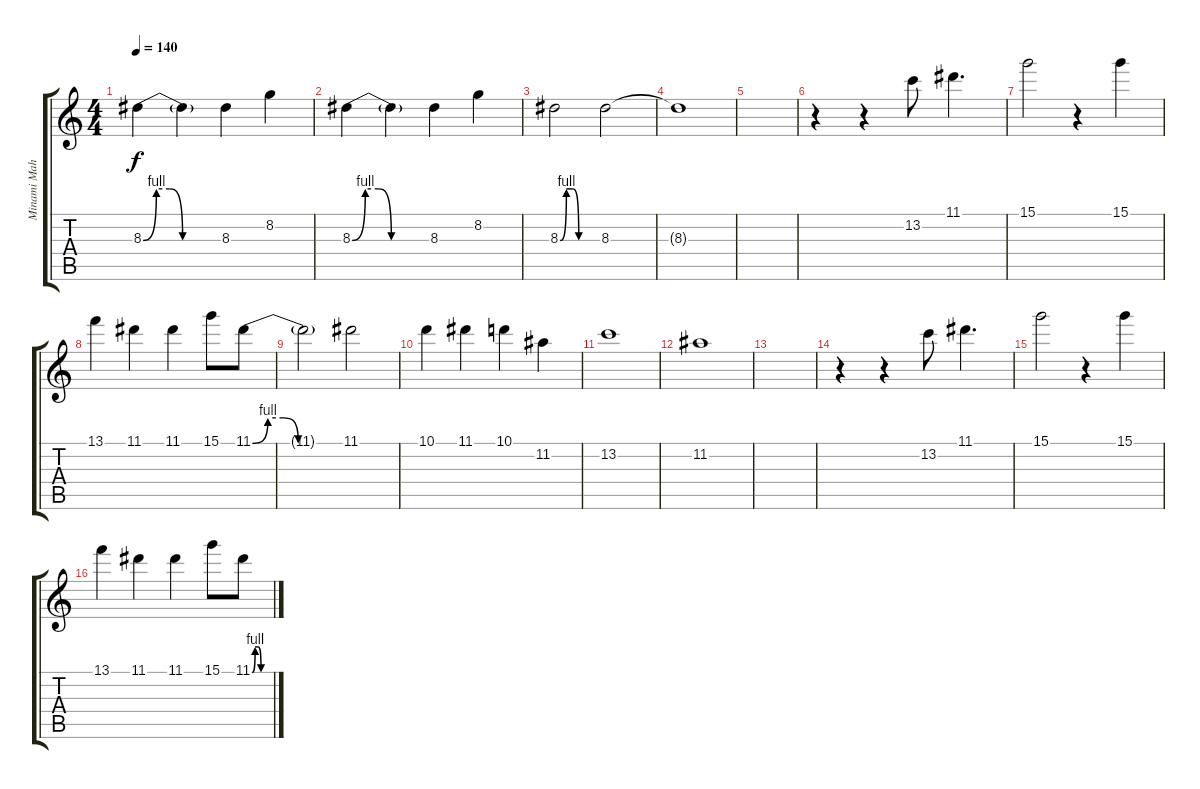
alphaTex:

\track ("Minami Maho" "Minami Mah") {instrument acousticguitarsteel}
\staff {score tabs}
\tuning (E4 B3 G3 D3 A2 E2) {hide}
\ts (4 4)
\tempo 140
\clef g2
\ks c
8.3{be (custom 0 0 10 4 20 4 30 0 60 0)}.4{dy f} 8.3{t}.4 8.3.4 8.2.4 |
8.3{be (custom 0 0 10 4 20 4 30 0 60 0)}.4 8.3{t}.4 8.3.4 8.2.4 |
8.3{be (custom 0 0 10 4 20 4 30 0 60 0)}.2 8.3.2 |
8.3{t}.1 |
|
r.4 r.4 13.2.8 11.1.4{d} |
15.1.2 r.4 15.1.4 |
13.1.4 11.1.4 11.1.4 15.1.8 11.1{be (custom 0 0 10 4 20 4 30 0 60 0)}.8 |
11.1{t}.2 11.1.2 |
10.1.4 11.1.4 10.1.4 11.2.4 |
13.2.1 |
11.2.1 |
|
r.4 r.4 13.2.8 11.1.4{d} |
15.1.2 r.4 15.1.4 |
13.1.4 11.1.4 11.1.4 15.1.8 11.1{be (custom 0 0 10 4 20 4 30 0 60 0)}.8
